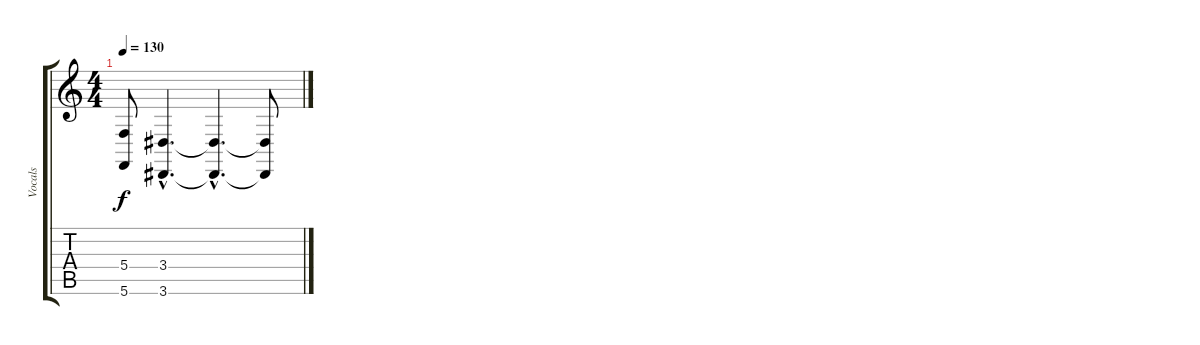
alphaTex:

\track ("Vocals" "Vocals") {instrument lead2sawtooth}
\staff {score tabs}
\tuning (D4 A3 F3 C3 G2 C2) {hide}
\ts (4 4)
\tempo 130
\clef g2
\ks c
(5.4{t} 5.6{t}).8{dy f} (3.4{hac} 3.6{hac}).4{d} (3.4{hac t} 3.6{hac t}).4{d} (3.4{t} 3.6{t}).8
